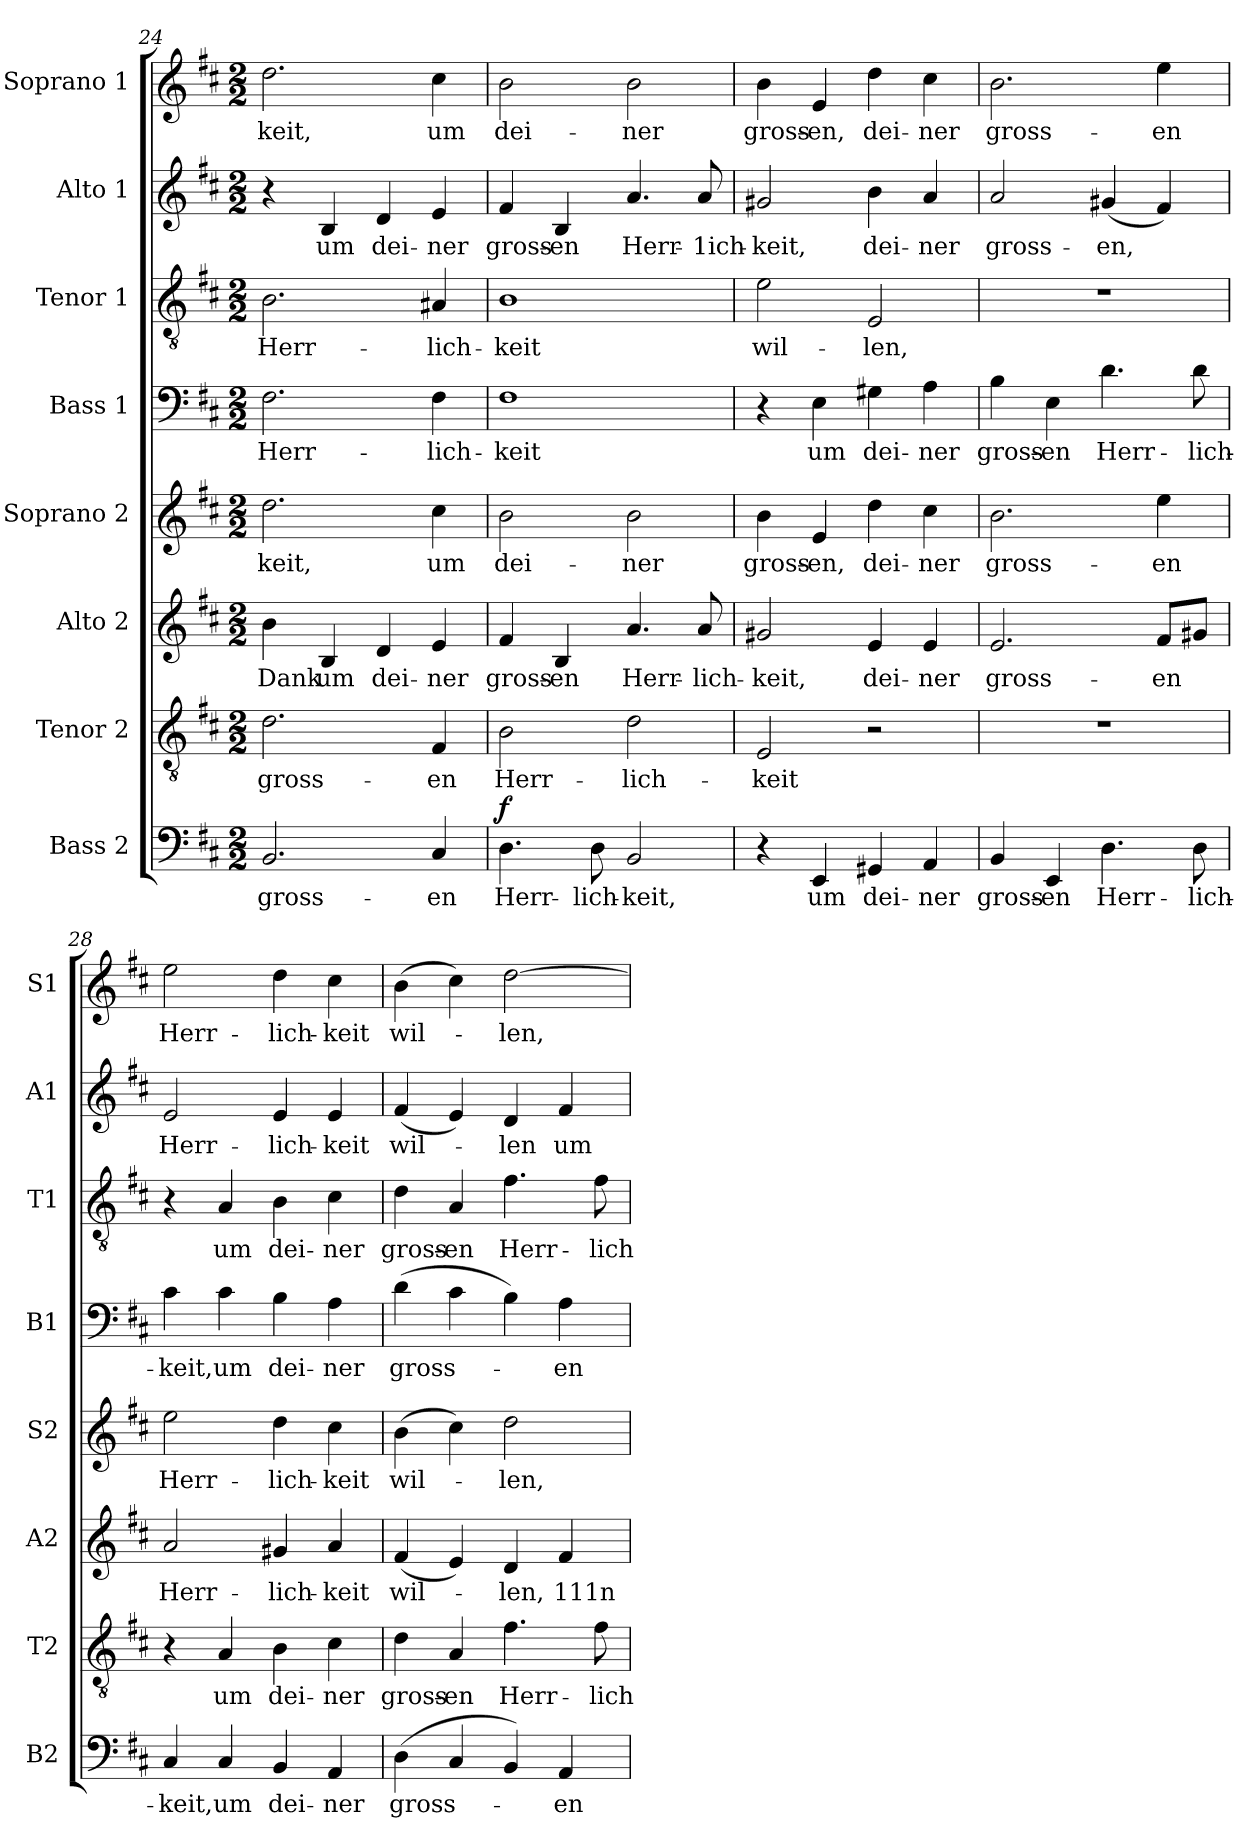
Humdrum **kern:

**kern	**text	**dynam	**kern	**text	**kern	**text	**kern	**text	**kern	**text	**kern	**text	**kern	**text	**kern	**text
*part8	*part8	*part8	*part7	*part7	*part6	*part6	*part5	*part5	*part4	*part4	*part3	*part3	*part2	*part2	*part1	*part1
*staff8	*staff8	*staff8	*staff7	*staff7	*staff6	*staff6	*staff5	*staff5	*staff4	*staff4	*staff3	*staff3	*staff2	*staff2	*staff1	*staff1
*I"Bass 2	*	*	*I"Tenor 2	*	*I"Alto 2	*	*I"Soprano 2	*	*I"Bass 1	*	*I"Tenor 1	*	*I"Alto 1	*	*I"Soprano 1	*
*I'B2	*	*	*I'T2	*	*I'A2	*	*I'S2	*	*I'B1	*	*I'T1	*	*I'A1	*	*I'S1	*
*clefF4	*	*	*clefGv2	*	*clefG2	*	*clefG2	*	*clefF4	*	*clefGv2	*	*clefG2	*	*clefG2	*
*k[f#c#]	*	*	*k[f#c#]	*	*k[f#c#]	*	*k[f#c#]	*	*k[f#c#]	*	*k[f#c#]	*	*k[f#c#]	*	*k[f#c#]	*
*M2/2	*	*	*M2/2	*	*M2/2	*	*M2/2	*	*M2/2	*	*M2/2	*	*M2/2	*	*M2/2	*
=24	=24	=24	=24	=24	=24	=24	=24	=24	=24	=24	=24	=24	=24	=24	=24	=24
!	!LO:LY:b	!	!	!LO:LY:b	!	!LO:LY:b	!	!LO:LY:b	!	!LO:LY:b	!	!LO:LY:b	!	!	!	!LO:LY:b
2.BB/	gross-	.	2.d\	gross-	4b\	Dank	2.dd\	-keit,	2.F#\	Herr-	2.B\	Herr-	4r	.	2.dd\	-keit,
!	!	!	!	!	!	!LO:LY:b	!	!	!	!	!	!	!	!LO:LY:b	!	!
.	.	.	.	.	4B/	um	.	.	.	.	.	.	4B/	um	.	.
!	!	!	!	!	!	!LO:LY:b	!	!	!	!	!	!	!	!LO:LY:b	!	!
.	.	.	.	.	4d/	dei-	.	.	.	.	.	.	4d/	dei-	.	.
!	!LO:LY:b	!	!	!LO:LY:b	!	!LO:LY:b	!	!LO:LY:b	!	!LO:LY:b	!	!LO:LY:b	!	!LO:LY:b	!	!LO:LY:b
4C#/	en	.	4F#/	en	4e/	-ner	4cc#\	um	4F#\	-lich-	4A#X/	-lich-	4e/	-ner	4cc#\	um
!!LO:PB:g=z
=25	=25	=25	=25	=25	=25	=25	=25	=25	=25	=25	=25	=25	=25	=25	=25	=25
!	!LO:LY:b	!LO:DY:a	!	!LO:LY:b	!	!LO:LY:b	!	!LO:LY:b	!	!LO:LY:b	!	!LO:LY:b	!	!LO:LY:b	!	!LO:LY:b
4.D\	-Herr-	f	2B\	-Herr-	4f#/	gross-	2b\	dei-	1F#	-keit	1B	-keit	4f#/	gross-	2b\	dei-
!	!	!	!	!	!	!LO:LY:b	!	!	!	!	!	!	!	!LO:LY:b	!	!
.	.	.	.	.	4B/	-en	.	.	.	.	.	.	4B/	-en	.	.
!	!LO:LY:b	!	!	!	!	!	!	!	!	!	!	!	!	!	!	!
8D\	-lich-	.	.	.	.	.	.	.	.	.	.	.	.	.	.	.
!	!LO:LY:b	!	!	!LO:LY:b	!	!LO:LY:b	!	!LO:LY:b	!	!	!	!	!	!LO:LY:b	!	!LO:LY:b
2BB/	-keit,	.	2d\	-lich-	4.a/	Herr-	2b\	-ner	.	.	.	.	4.a/	Herr-	2b\	-ner
!	!	!	!	!	!	!LO:LY:b	!	!	!	!	!	!	!	!LO:LY:b	!	!
.	.	.	.	.	8a/	-lich-	.	.	.	.	.	.	8a/	-1ich-	.	.
=26	=26	=26	=26	=26	=26	=26	=26	=26	=26	=26	=26	=26	=26	=26	=26	=26
!	!	!	!	!LO:LY:b	!	!LO:LY:b	!	!LO:LY:b	!	!	!	!LO:LY:b	!	!LO:LY:b	!	!LO:LY:b
4r	.	.	2E/	-keit	2g#X/	-keit,	4b\	gross-	4r	.	2e\	wil-	2g#X/	-keit,	4b\	gross-
!	!LO:LY:b	!	!	!	!	!	!	!LO:LY:b	!	!LO:LY:b	!	!	!	!	!	!LO:LY:b
4EE/	um	.	.	.	.	.	4e/	-en,	4E\	um	.	.	.	.	4e/	-en,
!	!LO:LY:b	!	!	!	!	!LO:LY:b	!	!LO:LY:b	!	!LO:LY:b	!	!LO:LY:b	!	!LO:LY:b	!	!LO:LY:b
4GG#X/	dei-	.	2r	.	4e/	dei-	4dd\	dei-	4G#X\	dei-	2E/	-len,	4b\	dei-	4dd\	dei-
!	!LO:LY:b	!	!	!	!	!LO:LY:b	!	!LO:LY:b	!	!LO:LY:b	!	!	!	!LO:LY:b	!	!LO:LY:b
4AA/	-ner	.	.	.	4e/	-ner	4cc#\	-ner	4A\	-ner	.	.	4a/	-ner	4cc#\	-ner
=27	=27	=27	=27	=27	=27	=27	=27	=27	=27	=27	=27	=27	=27	=27	=27	=27
!	!LO:LY:b	!	!	!	!	!LO:LY:b	!	!LO:LY:b	!	!LO:LY:b	!	!	!	!LO:LY:b	!	!LO:LY:b
4BB/	gross-	.	1r	.	2.e/	gross-	2.b\	gross-	4B\	gross-	1r	.	2a/	gross-	2.b\	gross-
!	!LO:LY:b	!	!	!	!	!	!	!	!	!LO:LY:b	!	!	!	!	!	!
4EE/	-en	.	.	.	.	.	.	.	4E\	-en	.	.	.	.	.	.
!	!LO:LY:b	!	!	!	!	!	!	!	!	!LO:LY:b	!	!	!	!LO:LY:b	!	!
4.D\	Herr-	.	.	.	.	.	.	.	4.d\	Herr-	.	.	(<4g#X/	-en,	.	.
!	!	!	!	!	!	!LO:LY:b	!	!LO:LY:b	!	!	!	!	!	!	!	!LO:LY:b
.	.	.	.	.	8f#/L	-en	4ee\	-en	.	.	.	.	4f#/)	.	4ee\	-en
!	!LO:LY:b	!	!	!	!	!	!	!	!	!LO:LY:b	!	!	!	!	!	!
8D\	-lich-	.	.	.	8g#X/J	.	.	.	8d\	-lich-	.	.	.	.	.	.
=28	=28	=28	=28	=28	=28	=28	=28	=28	=28	=28	=28	=28	=28	=28	=28	=28
!	!LO:LY:b	!	!	!	!	!LO:LY:b	!	!LO:LY:b	!	!LO:LY:b	!	!	!	!LO:LY:b	!	!LO:LY:b
4C#/	-keit,	.	4r	.	2a/	Herr-	2ee\	Herr-	4c#\	-keit,	4r	.	2e/	Herr-	2ee\	Herr-
!	!LO:LY:b	!	!	!LO:LY:b	!	!	!	!	!	!LO:LY:b	!	!LO:LY:b	!	!	!	!
4C#/	um	.	4A/	um	.	.	.	.	4c#\	um	4A/	um	.	.	.	.
!	!LO:LY:b	!	!	!LO:LY:b	!	!LO:LY:b	!	!LO:LY:b	!	!LO:LY:b	!	!LO:LY:b	!	!LO:LY:b	!	!LO:LY:b
4BB/	dei-	.	4B\	dei-	4g#X/	-lich-	4dd\	-lich-	4B\	dei-	4B\	dei-	4e/	-lich-	4dd\	-lich-
!	!LO:LY:b	!	!	!LO:LY:b	!	!LO:LY:b	!	!LO:LY:b	!	!LO:LY:b	!	!LO:LY:b	!	!LO:LY:b	!	!LO:LY:b
4AA/	-ner	.	4c#\	-ner	4a/	-keit	4cc#\	-keit	4A\	-ner	4c#\	-ner	4e/	-keit	4cc#\	-keit
=29	=29	=29	=29	=29	=29	=29	=29	=29	=29	=29	=29	=29	=29	=29	=29	=29
!	!LO:LY:b	!	!	!LO:LY:b	!	!LO:LY:b	!	!LO:LY:b	!	!LO:LY:b	!	!LO:LY:b	!	!LO:LY:b	!	!LO:LY:b
(>4D\	gross-	.	4d\	gross-	(<4f#/	wil-	(>4b\	wil-	(>4d\	gross-	4d\	gross-	(<4f#/	wil-	(>4b\	wil-
!	!	!	!	!LO:LY:b	!	!	!	!	!	!	!	!LO:LY:b	!	!	!	!
4C#/	.	.	4A/	-en	4e/)	.	4cc#\)	.	4c#\	.	4A/	-en	4e/)	.	4cc#\)	.
!	!	!	!	!LO:LY:b	!	!LO:LY:b	!	!LO:LY:b	!	!	!	!LO:LY:b	!	!LO:LY:b	!	!LO:LY:b
4BB/)	.	.	4.f#\	Herr-	4d/	-len,	2dd\	-len,	4B\)	.	4.f#\	Herr-	4d/	-len	[2dd\	-len,
!	!LO:LY:b	!	!	!	!	!LO:LY:b	!	!	!	!LO:LY:b	!	!	!	!LO:LY:b	!	!
4AA/	-en	.	.	.	4f#/	111n	.	.	4A\	-en	.	.	4f#/	um	.	.
!	!	!	!	!LO:LY:b	!	!	!	!	!	!	!	!LO:LY:b	!	!	!	!
.	.	.	8f#\	-lich-	.	.	.	.	.	.	8f#\	-lich-	.	.	.	.
=	=	=	=	=	=	=	=	=	=	=	=	=	=	=	=	=
*-	*-	*-	*-	*-	*-	*-	*-	*-	*-	*-	*-	*-	*-	*-	*-	*-
